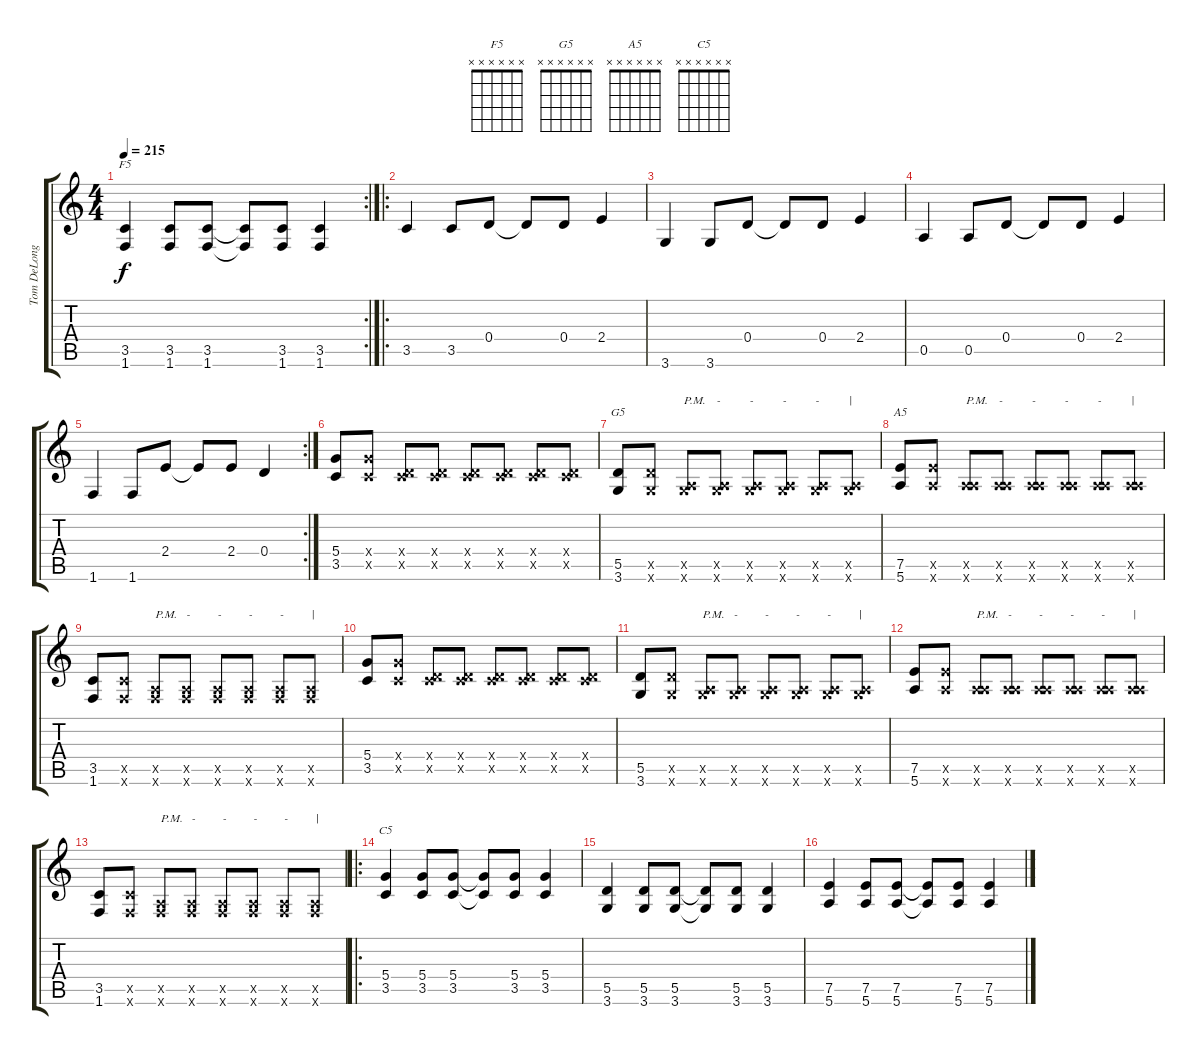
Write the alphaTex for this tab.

\track ("Tom DeLonge Distortion" "Tom DeLong") {instrument distortionguitar}
\staff {score tabs}
\tuning (E4 B3 G3 D3 A2 E2) {hide}
\chord ("F5" x x x x x x)
\chord ("G5" x x x x x x)
\chord ("A5" x x x x x x)
\chord ("C5" x x x x x x)
\rc 2
\ts (4 4)
\tempo 215
\clef g2
\ks c
(3.5 1.6).4{ch "F5" dy f} (3.5 1.6).8 (3.5 1.6).8 (3.5{t} 1.6{t}).8 (3.5 1.6).8 (3.5 1.6).4 |
\ro
3.5.4 3.5.8 0.4.8 0.4{t}.8 0.4.8 2.4.4 |
3.6.4 3.6.8 0.4.8 0.4{t}.8 0.4.8 2.4.4 |
0.5.4 0.5.8 0.4.8 0.4{t}.8 0.4.8 2.4.4 |
\rc 2
1.6.4 1.6.8 2.4.8 2.4{t}.8 2.4.8 0.4.4 |
(5.4 3.5).8 (5.4{x} 3.5{x}).8 (0.4{x} 3.5{x}).8 (0.4{x} 3.5{x}).8 (0.4{x} 3.5{x}).8 (0.4{x} 3.5{x}).8 (0.4{x} 3.5{x}).8 (0.4{x} 3.5{x}).8 |
(5.5 3.6).8{ch "G5"} (5.5{x} 3.6{x}).8 (0.5{x} 3.6{x}).8{txt "P.M."} (0.5{x} 3.6{x}).8{txt "-"} (0.5{x} 3.6{x}).8{txt "-"} (0.5{x} 3.6{x}).8{txt "-"} (0.5{x} 3.6{x}).8{txt "-"} (0.5{x} 3.6{x}).8{txt "|"} |
(7.5 5.6).8{ch "A5"} (7.5{x} 5.6{x}).8 (0.5{x} 5.6{x}).8{txt "P.M."} (0.5{x} 5.6{x}).8{txt "-"} (0.5{x} 5.6{x}).8{txt "-"} (0.5{x} 5.6{x}).8{txt "-"} (0.5{x} 5.6{x}).8{txt "-"} (0.5{x} 5.6{x}).8{txt "|"} |
(3.5 1.6).8 (3.5{x} 1.6{x}).8 (0.5{x} 1.6{x}).8{txt "P.M."} (0.5{x} 1.6{x}).8{txt "-"} (0.5{x} 1.6{x}).8{txt "-"} (0.5{x} 1.6{x}).8{txt "-"} (0.5{x} 1.6{x}).8{txt "-"} (0.5{x} 1.6{x}).8{txt "|"} |
(5.4 3.5).8 (5.4{x} 3.5{x}).8 (0.4{x} 3.5{x}).8 (0.4{x} 3.5{x}).8 (0.4{x} 3.5{x}).8 (0.4{x} 3.5{x}).8 (0.4{x} 3.5{x}).8 (0.4{x} 3.5{x}).8 |
(5.5 3.6).8 (5.5{x} 3.6{x}).8 (0.5{x} 3.6{x}).8{txt "P.M."} (0.5{x} 3.6{x}).8{txt "-"} (0.5{x} 3.6{x}).8{txt "-"} (0.5{x} 3.6{x}).8{txt "-"} (0.5{x} 3.6{x}).8{txt "-"} (0.5{x} 3.6{x}).8{txt "|"} |
(7.5 5.6).8 (7.5{x} 5.6{x}).8 (0.5{x} 5.6{x}).8{txt "P.M."} (0.5{x} 5.6{x}).8{txt "-"} (0.5{x} 5.6{x}).8{txt "-"} (0.5{x} 5.6{x}).8{txt "-"} (0.5{x} 5.6{x}).8{txt "-"} (0.5{x} 5.6{x}).8{txt "|"} |
(3.5 1.6).8 (3.5{x} 1.6{x}).8 (0.5{x} 1.6{x}).8{txt "P.M."} (0.5{x} 1.6{x}).8{txt "-"} (0.5{x} 1.6{x}).8{txt "-"} (0.5{x} 1.6{x}).8{txt "-"} (0.5{x} 1.6{x}).8{txt "-"} (0.5{x} 1.6{x}).8{txt "|"} |
\ro
(5.4 3.5).4{ch "C5"} (5.4 3.5).8 (5.4 3.5).8 (5.4{t} 3.5{t}).8 (5.4 3.5).8 (5.4 3.5).4 |
(5.5 3.6).4 (5.5 3.6).8 (5.5 3.6).8 (5.5{t} 3.6{t}).8 (5.5 3.6).8 (5.5 3.6).4 |
(7.5 5.6).4 (7.5 5.6).8 (7.5 5.6).8 (7.5{t} 5.6{t}).8 (7.5 5.6).8 (7.5 5.6).4
